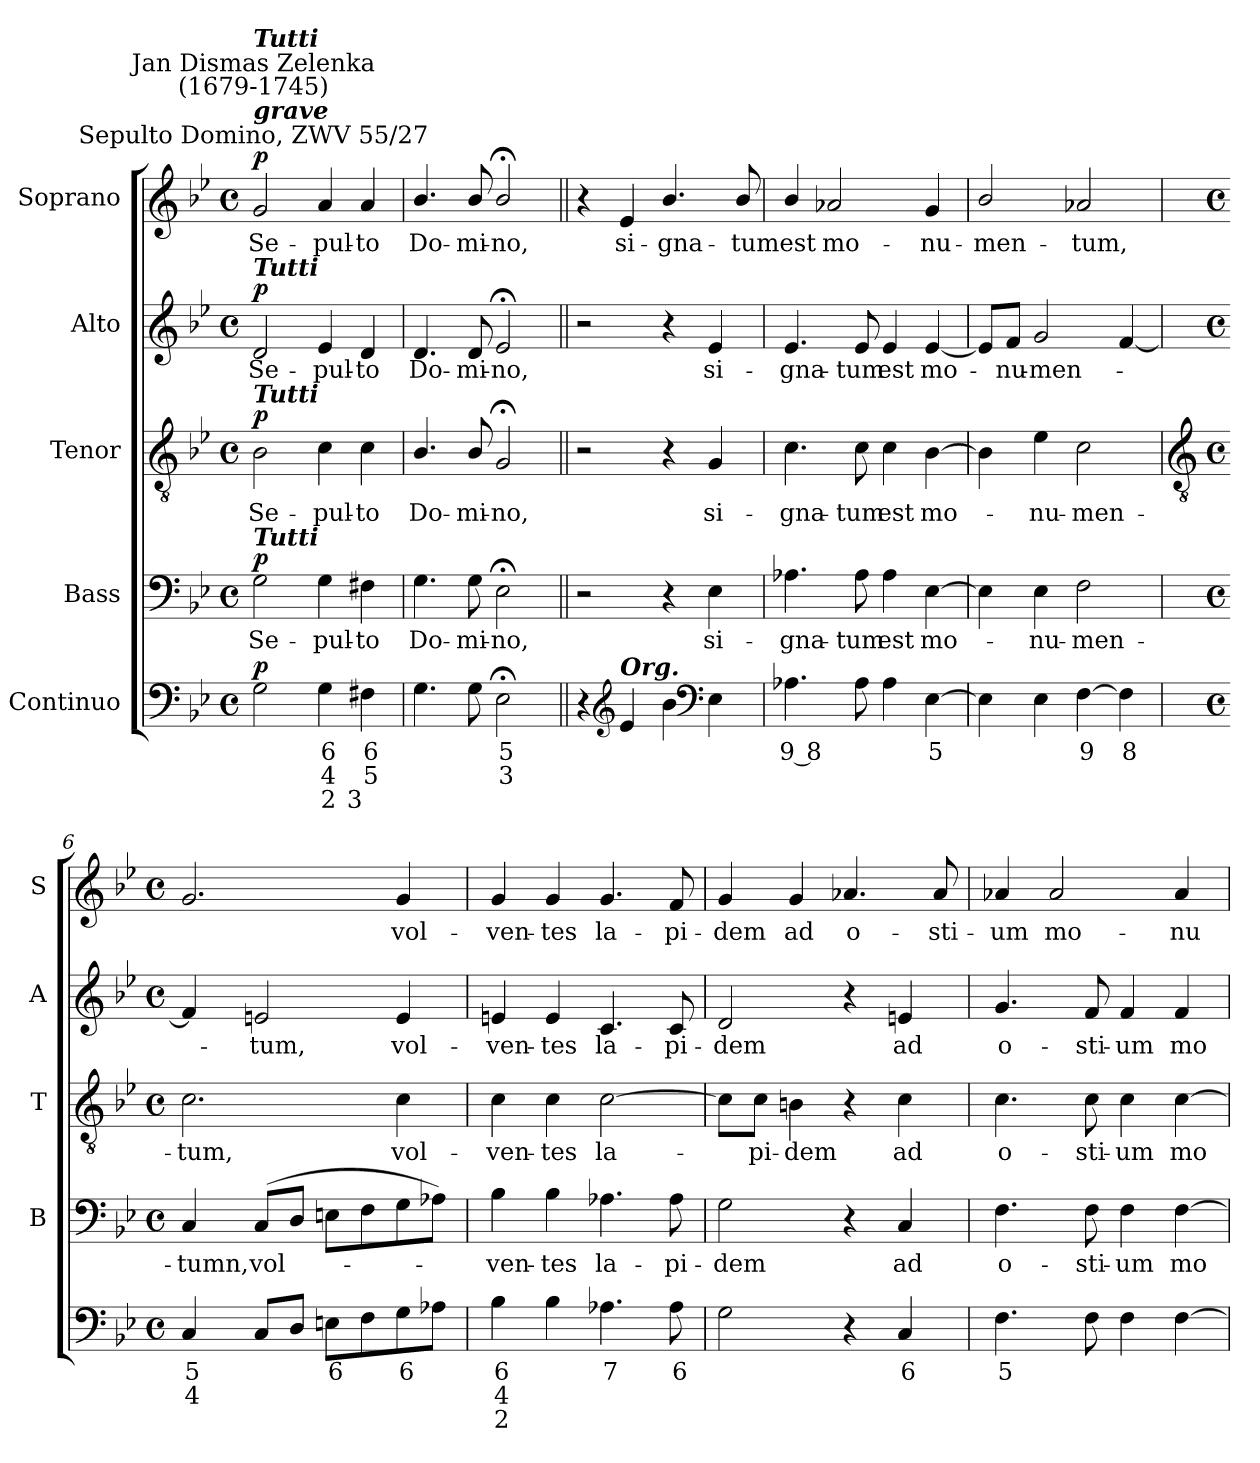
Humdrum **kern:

**kern	**text	**text	**text	**dynam	**kern	**text	**dynam	**kern	**text	**dynam	**kern	**text	**dynam	**kern	**text	**dynam
*part5	*part5	*part5	*part5	*part5	*part4	*part4	*part4	*part3	*part3	*part3	*part2	*part2	*part2	*part1	*part1	*part1
*staff5	*staff5	*staff5	*staff5	*staff5	*staff4	*staff4	*staff4	*staff3	*staff3	*staff3	*staff2	*staff2	*staff2	*staff1	*staff1	*staff1
*I"Continuo	*	*	*	*	*I"Bass	*	*	*I"Tenor	*	*	*I"Alto	*	*	*I"Soprano	*	*
*	*	*	*	*	*I'B	*	*	*I'T	*	*	*I'A	*	*	*I'S	*	*
*clefF4	*	*	*	*	*clefF4	*	*	*clefGv2	*	*	*clefG2	*	*	*clefG2	*	*
*k[b-e-]	*	*	*	*	*k[b-e-]	*	*	*k[b-e-]	*	*	*k[b-e-]	*	*	*k[b-e-]	*	*
*B-:	*	*	*	*	*B-:	*	*	*B-:	*	*	*B-:	*	*	*B-:	*	*
*M4/4	*	*	*	*	*M4/4	*	*	*M4/4	*	*	*M4/4	*	*	*M4/4	*	*
*met(c)	*	*	*	*	*met(c)	*	*	*met(c)	*	*	*met(c)	*	*	*met(c)	*	*
=1	=1	=1	=1	=1	=1	=1	=1	=1	=1	=1	=1	=1	=1	=1	=1	=1
!	!	!	!	!	!	!	!	!	!	!	!	!	!	!LO:TX:a:cj:t=Sepulto Domino, ZWV 55/27	!	!
!	!	!	!	!	!	!	!	!	!	!	!	!	!	!LO:TX:a:Bi:t=grave	!	!
!	!	!	!	!	!	!	!	!	!	!	!	!	!	!LO:TX:a:cj:t=Jan Dismas Zelenka\n(1679-1745)	!	!
!	!	!	!	!	!	!	!	!	!	!	!	!	!	!LO:TX:a:Bi:t=Tutti	!	!
!	!	!	!	!	!	!	!	!	!	!	!LO:TX:a:Bi:t=Tutti	!	!	!	!	!
!	!	!	!	!	!	!	!	!LO:TX:a:Bi:t=Tutti	!	!	!	!	!	!	!	!
!	!	!	!	!	!LO:TX:a:Bi:t=Tutti	!	!	!	!	!	!	!	!	!	!	!
!	!	!	!	!LO:DY:b	!	!LO:LY:b	!LO:DY:b	!	!LO:LY:b	!LO:DY:b	!	!LO:LY:b	!LO:DY:b	!	!LO:LY:b	!LO:DY:b
2G	.	.	.	p	2G	Se-	p	2B-	Se-	p	2d	Se-	p	2g	Se-	p
!	!LO:LY:b	!LO:LY:b	!LO:LY:b	!	!	!LO:LY:b	!	!	!LO:LY:b	!	!	!LO:LY:b	!	!	!LO:LY:b	!
4G	6	4	2	.	4G	-pul-	.	4c	-pul-	.	4e-	-pul-	.	4a	-pul-	.
!	!LO:LY:b	!LO:LY:b	!LO:LY:b	!	!	!LO:LY:b	!	!	!LO:LY:b	!	!	!LO:LY:b	!	!	!LO:LY:b	!
4F#X	6	5	3	.	4F#X	-to	.	4c	-to	.	4d	-to	.	4a	-to	.
=2	=2	=2	=2	=2	=2	=2	=2	=2	=2	=2	=2	=2	=2	=2	=2	=2
!	!	!	!	!	!	!LO:LY:b	!	!	!LO:LY:b	!	!	!LO:LY:b	!	!	!LO:LY:b	!
4.G	.	.	.	.	4.G	Do-	.	4.B-/	Do-	.	4.d	Do-	.	4.b-/	Do-	.
!	!	!	!	!	!	!LO:LY:b	!	!	!LO:LY:b	!	!	!LO:LY:b	!	!	!LO:LY:b	!
8G	.	.	.	.	8G	-mi-	.	8B-/	-mi-	.	8d	-mi-	.	8b-/	-mi-	.
!	!LO:LY:b	!LO:LY:b	!	!	!	!LO:LY:b	!	!	!LO:LY:b	!	!	!LO:LY:b	!	!	!LO:LY:b	!
2E-;<	5	3	.	.	2E-;<	-no,	.	2G;<	-no,	.	2e-;<	-no,	.	2b-;</	-no,	.
=3||	=3||	=3||	=3||	=3||	=3||	=3||	=3||	=3||	=3||	=3||	=3||	=3||	=3||	=3||	=3||	=3||
4r	.	.	.	.	2r	.	.	2r	.	.	2r	.	.	4r	.	.
*clefG2	*	*	*	*	*	*	*	*	*	*	*	*	*	*	*	*
!LO:TX:a:Bi:t=Org.	!	!	!	!	!	!	!	!	!	!	!	!	!	!	!	!
!	!	!	!	!	!	!	!	!	!	!	!	!	!	!	!LO:LY:b	!
4e-	.	.	.	.	.	.	.	.	.	.	.	.	.	4e-	si-	.
!	!	!	!	!	!	!	!	!	!	!	!	!	!	!	!LO:LY:b	!
4b-	.	.	.	.	4r	.	.	4r	.	.	4r	.	.	4.b-/	-gna-	.
*clefF4	*	*	*	*	*	*	*	*	*	*	*	*	*	*	*	*
!	!	!	!	!	!	!LO:LY:b	!	!	!LO:LY:b	!	!	!LO:LY:b	!	!	!	!
4E-	.	.	.	.	4E-	si-	.	4G	si-	.	4e-	si-	.	.	.	.
!	!	!	!	!	!	!	!	!	!	!	!	!	!	!	!LO:LY:b	!
.	.	.	.	.	.	.	.	.	.	.	.	.	.	8b-/	-tum	.
=4	=4	=4	=4	=4	=4	=4	=4	=4	=4	=4	=4	=4	=4	=4	=4	=4
!	!LO:LY:b	!	!	!	!	!LO:LY:b	!	!	!LO:LY:b	!	!	!LO:LY:b	!	!	!LO:LY:b	!
4.A-X	9 8	.	.	.	4.A-X	-gna-	.	4.c	-gna-	.	4.e-	-gna-	.	4b-/	est	.
!	!	!	!	!	!	!	!	!	!	!	!	!	!	!	!LO:LY:b	!
.	.	.	.	.	.	.	.	.	.	.	.	.	.	2a-X	mo-	.
!	!	!	!	!	!	!LO:LY:b	!	!	!LO:LY:b	!	!	!LO:LY:b	!	!	!	!
8A-	.	.	.	.	8A-	-tum	.	8c	-tum	.	8e-	-tum	.	.	.	.
!	!	!	!	!	!	!LO:LY:b	!	!	!LO:LY:b	!	!	!LO:LY:b	!	!	!	!
4A-	.	.	.	.	4A-	est	.	4c	est	.	4e-	est	.	.	.	.
!	!LO:LY:b	!	!	!	!	!LO:LY:b	!	!	!LO:LY:b	!	!	!LO:LY:b	!	!	!LO:LY:b	!
[4E-	5	.	.	.	[4E-	mo-	.	[4B-	mo-	.	[4e-	mo-	.	4g	-nu-	.
=5	=5	=5	=5	=5	=5	=5	=5	=5	=5	=5	=5	=5	=5	=5	=5	=5
!	!	!	!	!	!	!	!	!	!	!	!	!	!	!	!LO:LY:b	!
4E-]	.	.	.	.	4E-]	.	.	4B-]	.	.	8e-/L]	.	.	2b-/	-men-	.
!	!	!	!	!	!	!	!	!	!	!	!	!LO:LY:b	!	!	!	!
.	.	.	.	.	.	.	.	.	.	.	8f/J	nu-	.	.	.	.
!	!	!	!	!	!	!LO:LY:b	!	!	!LO:LY:b	!	!	!LO:LY:b	!	!	!	!
4E-	.	.	.	.	4E-	nu-	.	4e-	nu-	.	2g	-men-	.	.	.	.
!	!LO:LY:b	!	!	!	!	!LO:LY:b	!	!	!LO:LY:b	!	!	!	!	!	!LO:LY:b	!
[4F	9	.	.	.	2F	-men-	.	2c	-men-	.	.	.	.	2a-X	-tum,	.
!	!LO:LY:b	!	!	!	!	!	!	!	!	!	!	!	!	!	!	!
4F]	8	.	.	.	.	.	.	.	.	.	[4f	.	.	.	.	.
!!LO:LB:g=z
=6	=6	=6	=6	=6	=6	=6	=6	=6	=6	=6	=6	=6	=6	=6	=6	=6
*	*	*	*	*	*	*	*	*clefGv2	*	*	*	*	*	*	*	*
*M4/4	*	*	*	*	*M4/4	*	*	*M4/4	*	*	*M4/4	*	*	*M4/4	*	*
*met(c)	*	*	*	*	*met(c)	*	*	*met(c)	*	*	*met(c)	*	*	*met(c)	*	*
!	!LO:LY:b	!LO:LY:b	!	!	!	!LO:LY:b	!	!	!LO:LY:b	!	!	!	!	!	!	!
4C	5	4	.	.	4C	-tumn,	.	2.c	-tum,	.	4f]	.	.	2.g	.	.
!	!	!	!	!	!	!LO:LY:b	!	!	!	!	!	!LO:LY:b	!	!	!	!
8CL	.	.	.	.	(>8CL	vol-	.	.	.	.	2en	tum,	.	.	.	.
8DJ	.	.	.	.	8DJ	.	.	.	.	.	.	.	.	.	.	.
!	!LO:LY:b	!	!	!	!	!	!	!	!	!	!	!	!	!	!	!
8EnL	6	.	.	.	8EnL	.	.	.	.	.	.	.	.	.	.	.
8F	.	.	.	.	8F	.	.	.	.	.	.	.	.	.	.	.
!	!LO:LY:b	!	!	!	!	!	!	!	!LO:LY:b	!	!	!LO:LY:b	!	!	!LO:LY:b	!
8G	6	.	.	.	8G	.	.	4c	vol-	.	4e	vol-	.	4g	vol-	.
8A-XJ	.	.	.	.	8A-XJ)	.	.	.	.	.	.	.	.	.	.	.
=7	=7	=7	=7	=7	=7	=7	=7	=7	=7	=7	=7	=7	=7	=7	=7	=7
!	!LO:LY:b	!LO:LY:b	!LO:LY:b	!	!	!LO:LY:b	!	!	!LO:LY:b	!	!	!LO:LY:b	!	!	!LO:LY:b	!
4B-	6	4	2	.	4B-	ven-	.	4c	-ven-	.	4en	-ven-	.	4g	-ven-	.
!	!	!	!	!	!	!LO:LY:b	!	!	!LO:LY:b	!	!	!LO:LY:b	!	!	!LO:LY:b	!
4B-	.	.	.	.	4B-	-tes	.	4c	-tes	.	4e	-tes	.	4g	-tes	.
!	!LO:LY:b	!	!	!	!	!LO:LY:b	!	!	!LO:LY:b	!	!	!LO:LY:b	!	!	!LO:LY:b	!
4.A-X	7	.	.	.	4.A-X	la-	.	[2c	la-	.	4.c	la-	.	4.g	la-	.
!	!LO:LY:b	!	!	!	!	!LO:LY:b	!	!	!	!	!	!LO:LY:b	!	!	!LO:LY:b	!
8A-	6	.	.	.	8A-	-pi-	.	.	.	.	8c	-pi-	.	8f	-pi-	.
=8	=8	=8	=8	=8	=8	=8	=8	=8	=8	=8	=8	=8	=8	=8	=8	=8
!	!	!	!	!	!	!LO:LY:b	!	!	!	!	!	!LO:LY:b	!	!	!LO:LY:b	!
2G	.	.	.	.	2G	-dem	.	8c\L]	.	.	2d	-dem	.	4g	-dem	.
!	!	!	!	!	!	!	!	!	!LO:LY:b	!	!	!	!	!	!	!
.	.	.	.	.	.	.	.	8c\J	pi-	.	.	.	.	.	.	.
!	!	!	!	!	!	!	!	!	!LO:LY:b	!	!	!	!	!	!LO:LY:b	!
.	.	.	.	.	.	.	.	4Bn	-dem	.	.	.	.	4g	ad	.
!	!	!	!	!	!	!	!	!	!	!	!	!	!	!	!LO:LY:b	!
4r	.	.	.	.	4r	.	.	4r	.	.	4r	.	.	4.a-X	o-	.
!	!LO:LY:b	!	!	!	!	!LO:LY:b	!	!	!LO:LY:b	!	!	!LO:LY:b	!	!	!	!
4C	6	.	.	.	4C	ad	.	4c	ad	.	4en	ad	.	.	.	.
!	!	!	!	!	!	!	!	!	!	!	!	!	!	!	!LO:LY:b	!
.	.	.	.	.	.	.	.	.	.	.	.	.	.	8a-	-sti-	.
=9	=9	=9	=9	=9	=9	=9	=9	=9	=9	=9	=9	=9	=9	=9	=9	=9
!	!LO:LY:b	!	!	!	!	!LO:LY:b	!	!	!LO:LY:b	!	!	!LO:LY:b	!	!	!LO:LY:b	!
4.F	5	.	.	.	4.F	o-	.	4.c	o-	.	4.g	o-	.	4a-X	-um	.
!	!	!	!	!	!	!	!	!	!	!	!	!	!	!	!LO:LY:b	!
.	.	.	.	.	.	.	.	.	.	.	.	.	.	2a-	mo-	.
!	!	!	!	!	!	!LO:LY:b	!	!	!LO:LY:b	!	!	!LO:LY:b	!	!	!	!
8F	.	.	.	.	8F	-sti-	.	8c	-sti-	.	8f	-sti-	.	.	.	.
!	!	!	!	!	!	!LO:LY:b	!	!	!LO:LY:b	!	!	!LO:LY:b	!	!	!	!
4F	.	.	.	.	4F	-um	.	4c	-um	.	4f	-um	.	.	.	.
!	!	!	!	!	!	!LO:LY:b	!	!	!LO:LY:b	!	!	!LO:LY:b	!	!	!LO:LY:b	!
[4F	.	.	.	.	[4F	mo-	.	[4c	mo-	.	4f	mo-	.	4a-	-nu-	.
=	=	=	=	=	=	=	=	=	=	=	=	=	=	=	=	=
*-	*-	*-	*-	*-	*-	*-	*-	*-	*-	*-	*-	*-	*-	*-	*-	*-
